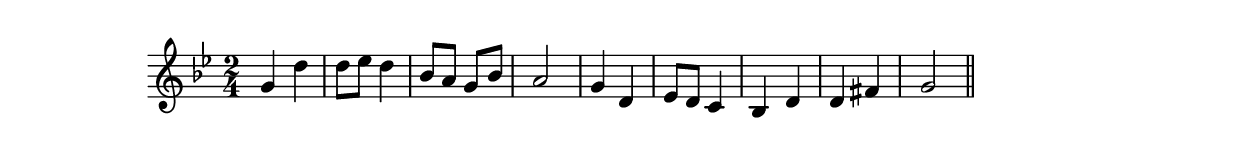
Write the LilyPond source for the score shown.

\version "2.14.0"
%{\header {
  composer = "G.A. Wedge"
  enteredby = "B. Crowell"
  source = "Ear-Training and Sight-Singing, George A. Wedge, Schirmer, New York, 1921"
}%}
\score{{\key g \minor
\time 2/4
%{\tempo 4=100
%}\relative g' {
  g4 d' | d8 es d4 | bes8 a g bes | a2 | g4 d | es8 d c4 | bes d d fis | g2
  \bar "||"
}

}}